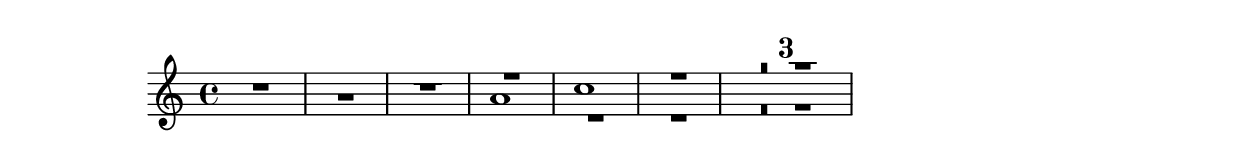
%% Do not edit this file; it is auto-generated from input/new
%% This file is in the public domain.
\version "2.11.62"
\header {
 doctitlees = "Posicionar los silencios multicompás"
 texidoces = "
A diferencia de los silencios normales, no existe una instrucción
predefinida para modificar la posición predefinida de un símbolo
multicompás sobre el pentagrama, adjuntándolo a una nota,
independientemente de cuál sea su forma.  Sin embargo, en la música
polifónica los silencios multicompás de las voces de numeración par e
impar están separados verticalmente.  La colocación de los silencios
multicompás se puede controlar como se ve a continuación:

"

texidocde = "
Anders als bei normalen Pausen gibt es keinen direkten Befehl, um die
vertikale Position von Ganztaktpausen zu beeinflussen, indem man sie an
eine Tonhöhe anhängt.  In polyphoner Notation wird aber dennoch die
Position der Pausen von geraden und ungeraden Stimmen voneinander
unterschieden.  Die Position von Ganztaktpausen kann wie folgt verändert
werden:
 "
  doctitlede = "Positionierung von Ganztaktpausen"

  lsrtags = "rhythms,tweaks-and-overrides"
  texidoc = "
Unlike ordinary rests, there is no predefined command
to change the staff position of a multi-measure
rest symbol of either form by attaching it to a note.  However,
in polyphonic music multi-measure rests in odd-numbered and
even-numbered voices are vertically separated.  The positioning
of multi-measure rests can be controlled as follows:
 "
  doctitle = "Positioning multi-measure rests"
} % begin verbatim


\relative c'' {
  % Multi-measure rests by default are set under the second line
  R1
  % They can be moved with an override
  \override MultiMeasureRest #'staff-position = #-2
  R1
  % A value of 0 is the default position;
  % the following trick moves the rest to the center line
  \override MultiMeasureRest #'staff-position = #-0.01
  R1
  % Multi-measure rests in odd-numbered voices are under the top line
  << { R1 } \\ { a1 } >>
  % Multi-measure rests in even-numbered voices are under the bottom line
  << { c1 } \\ { R1 } >>
  % They remain separated even in empty measures
  << { R1 } \\ { R1 } >>
  % This brings them together even though there are two voices
  \compressFullBarRests
  <<
    \revert MultiMeasureRest #'staff-position
    { R1*3 }
    \\
    \revert MultiMeasureRest #'staff-position
    { R1*3 }
  >>
}
